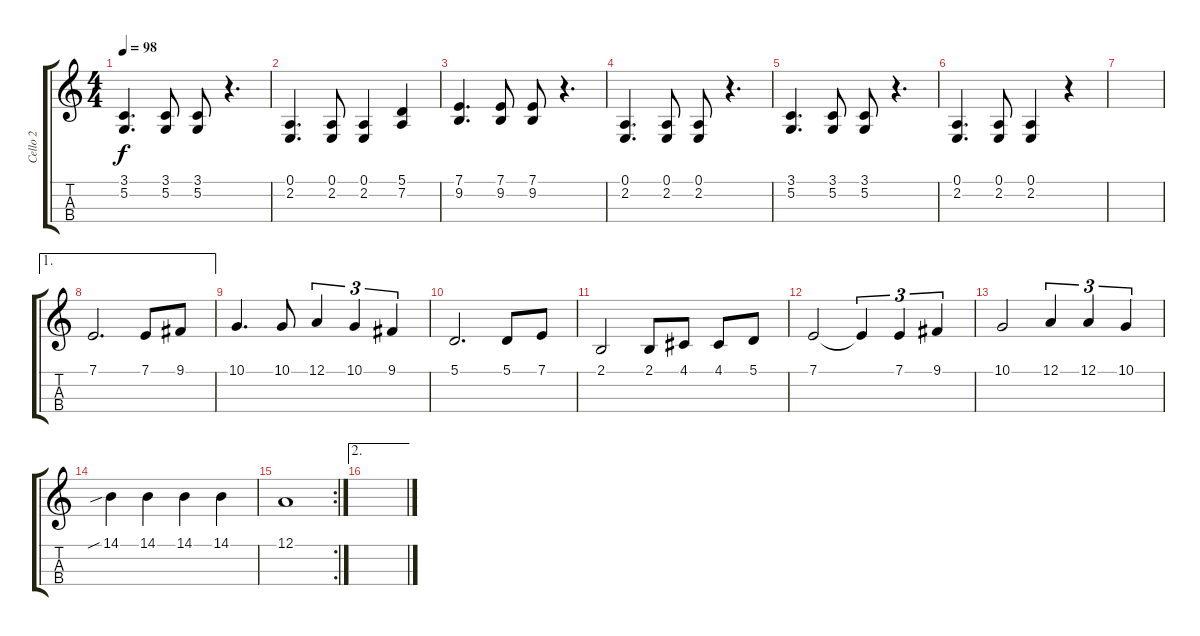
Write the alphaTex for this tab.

\track ("Cello 2" "Cello 2") {instrument pizzicatostrings}
\staff {score tabs}
\tuning (A3 D3 G2 C2) {hide}
\ts (4 4)
\tempo 98
\clef g2
\ks c
(3.1 5.2).4{d dy f} (3.1 5.2).8 (3.1 5.2).8 r.4{d} |
(0.1 2.2).4{d} (0.1 2.2).8 (0.1 2.2).4 (5.1 7.2).4 |
(7.1 9.2).4{d} (7.1 9.2).8 (7.1 9.2).8 r.4{d} |
(0.1 2.2).4{d} (0.1 2.2).8 (0.1 2.2).8 r.4{d} |
(3.1 5.2).4{d} (3.1 5.2).8 (3.1 5.2).8 r.4{d} |
(0.1 2.2).4{d} (0.1 2.2).8 (0.1 2.2).4 r.4 |
|
\ae 1
7.1.2{d} 7.1.8 9.1.8 |
10.1.4{d} 10.1.8 12.1.4{tu (3 2)} 10.1.4{tu (3 2)} 9.1.4{tu (3 2)} |
5.1.2{d} 5.1.8 7.1.8 |
2.1.2 2.1.8 4.1.8 4.1.8 5.1.8 |
7.1.2 7.1{t}.4{tu (3 2)} 7.1.4{tu (3 2)} 9.1.4{tu (3 2)} |
10.1.2 12.1.4{tu (3 2)} 12.1.4{tu (3 2)} 10.1.4{tu (3 2)} |
14.1{sib}.4 14.1.4 14.1.4 14.1.4 |
\rc 2
12.1.1 |
\ae 2
